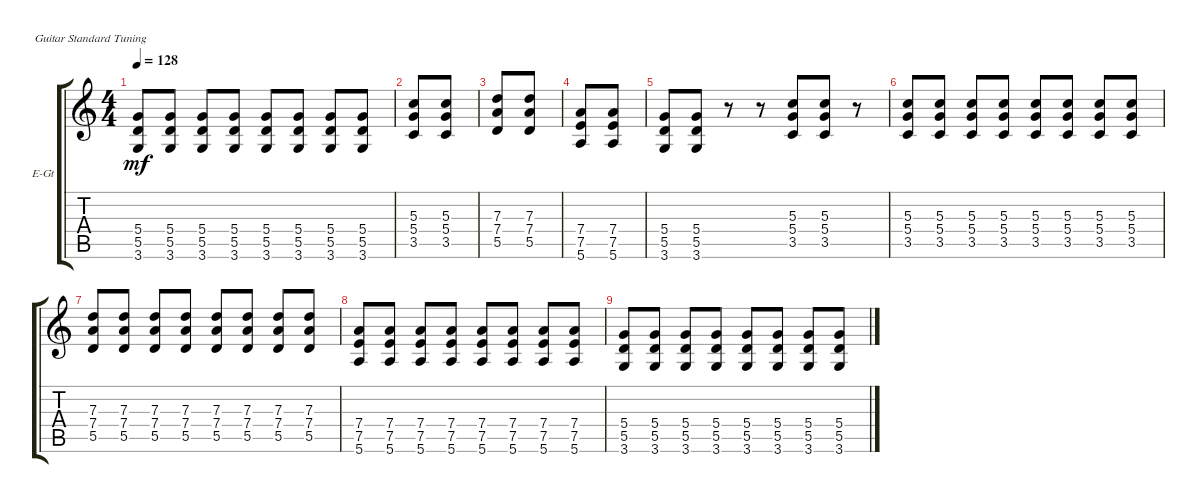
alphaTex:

\defaultSystemsLayout 4
\bracketExtendMode groupsimilarinstruments
\firstSystemTrackNameOrientation horizontal
\otherSystemsTrackNameOrientation horizontal
\track ("Distortioin" "E-Gt") {instrument distortionguitar}
\staff {score tabs}
\tuning (E4 B3 G3 D3 A2 E2)
\ts (4 4)
\tempo 128
\clef g2
\ks c
(3.6 5.4 5.5).8{dy mf} (3.6 5.5 5.4).8 (3.6 5.4 5.5).8 (3.6 5.5 5.4).8 (3.6 5.4 5.5).8 (3.6 5.5 5.4).8 (3.6 5.4 5.5).8 (3.6 5.5 5.4).8 |
(3.5 5.4 5.3).8 (3.5 5.4 5.3).8 |
(5.5 7.3 7.4).8 (5.5 7.4 7.3).8 |
(5.6 7.5 7.4).8 (7.4 7.5 5.6).8 |
(3.6 5.5 5.4).8 (5.5 3.6 5.4).8 r.8 r.8 (3.5 5.3 5.4).8 (5.3 5.4 3.5).8 r.8 |
(3.5 5.4 5.3).8 (3.5 5.3 5.4).8 (3.5 5.4 5.3).8 (3.5 5.3 5.4).8 (3.5 5.4 5.3).8 (3.5 5.3 5.4).8 (3.5 5.4 5.3).8 (3.5 5.3 5.4).8 |
(7.4 5.5 7.3).8 (5.5 7.4 7.3).8 (7.4 5.5 7.3).8 (5.5 7.4 7.3).8 (7.4 5.5 7.3).8 (5.5 7.4 7.3).8 (7.4 5.5 7.3).8 (5.5 7.4 7.3).8 |
(5.6 7.5 7.4).8 (5.6 7.4 7.5).8 (5.6 7.5 7.4).8 (5.6 7.4 7.5).8 (5.6 7.5 7.4).8 (5.6 7.4 7.5).8 (5.6 7.5 7.4).8 (5.6 7.5 7.4).8 |
(3.6 5.4 5.5).8 (3.6 5.5 5.4).8 (3.6 5.4 5.5).8 (3.6 5.5 5.4).8 (3.6 5.4 5.5).8 (3.6 5.5 5.4).8 (3.6 5.4 5.5).8 (3.6 5.5 5.4).8
